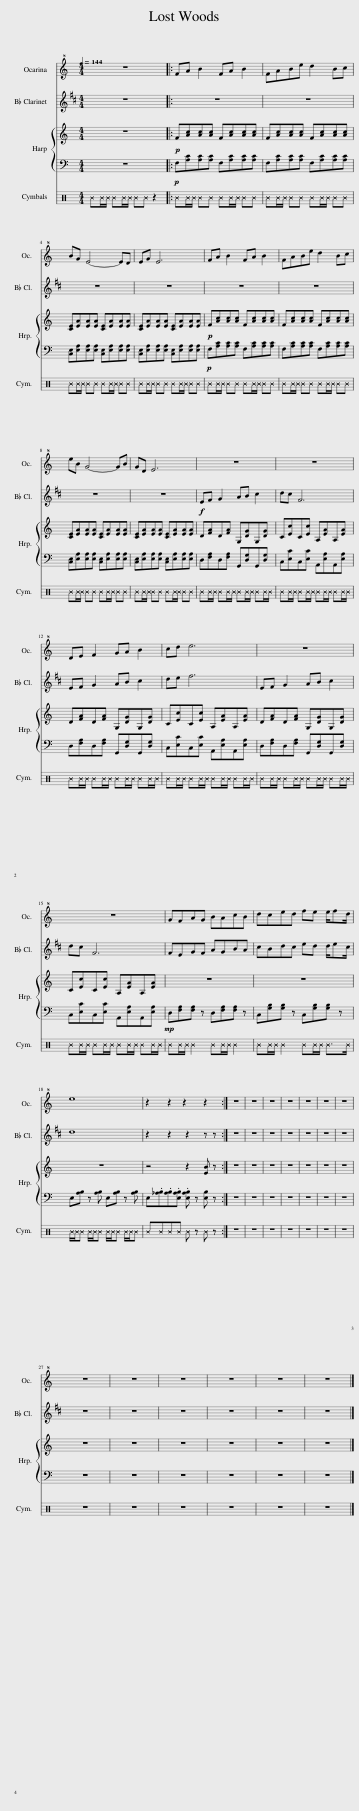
X:1
%%score 1 2 { 3 | 4 } 5
L:1/8
Q:1/4=144
M:4/4
I:linebreak $
K:C
V:1 treble+8
V:2 treble transpose=-2
V:3 treble
V:4 bass
V:5 perc
K:none
V:1
 z8 |: FA B2 FA B2 | FABe d2 Bc |$ BG E4- ED | EG E6 | %5
 FA B2 FA B2 | FABe d2 Bc |$ eB G4- GB | GD E6 | z8 | %10
 z8 |$ DE F2 GA B2 | cd e6 | z8 |$ z8 | %15
 GFAG BAcB | dced fe e/fd/ |$ e8 | z2 z2 z2 z2 :| z8 | %20
 z8 | z8 | z8 | z8 | z8 | %25
 z8 |$ z8 | z8 | z8 | z8 | %30
 z8 | z8 |] %32
V:2
[K:D] z8 |: z8 | z8 |$ z8 | z8 | %5
 z8 | z8 |$ z8 | z8 |!f! EF G2 AB c2 | %10
 dc F6 |$ EF G2 AB c2 | de f6 | EF G2 AB c2 |$ dc F6 | %15
 FEGF AGBA | cBdc ed d/ec/ |$ d8 | z2 z2 z2 z z :| z8 | %20
 z8 | z8 | z8 | z8 | z8 | %25
 z8 |$ z8 | z8 | z8 | z8 | %30
 z8 | z8 |] %32
V:3
 z8 |:!p! F[Ac][Ac][Ac] F[Ac][Ac][Ac] | F[Ac][Ac][Ac] F[Ac][Ac][Ac] |$ [CE][EA][EA][EA] [CE][EA][EA][EA] | [CE][EA][EA][EA] [CE][EA][EA][EA] | %5
!p! F[Ac][Ac][Ac] F[Ac][Ac][Ac] | F[Ac][Ac][Ac] F[Ac][Ac][Ac] |$ [CE][EA][EA][EA] [CE][EA][EA][EA] | [CE][EA][EA][EA] [CE][EA][EA][EA] | D[FA]D[FA] G,[DG]G,[DG] | %10
 C[Ec]C[Ec] A,[EA]A,[EA] |$ D[FA]D[FA] G,[DG]G,[DG] | C[Ec]C[Ec] A,[EA]A,[EA] | D[FA]D[FA] G,[DG]G,[DG] |$ C[Ec]C[Ec] A,[EA]A,[EA] | %15
 z8 | z8 |$ z8 | z4 z2 [EB] z :| z8 | %20
 z8 | z8 | z8 | z8 | z8 | %25
 z8 |$ z8 | z8 | z8 | z8 | %30
 z8 | z8 |] %32
V:4
 z8 |:!p! F,[A,C][A,C][A,C] F,[A,C][A,C][A,C] | F,[A,C][A,C][A,C] F,[A,C][A,C][A,C] |$ [C,E,][E,A,][E,A,][E,A,] [C,E,][E,A,][E,A,][E,A,] | [C,E,][E,A,][E,A,][E,A,] [C,E,][E,A,][E,A,][E,A,] | %5
!p! F,[A,C][A,C][A,C] F,[A,C][A,C][A,C] | F,[A,C][A,C][A,C] F,[A,C][A,C][A,C] |$ [C,E,][E,A,][E,A,][E,A,] [C,E,][E,A,][E,A,][E,A,] | [C,E,][E,A,][E,A,][E,A,] [C,E,][E,A,][E,A,][E,A,] | D,[F,A,]D,[F,A,] G,,[D,G,]G,,[D,G,] | %10
 C,[E,C]C,[E,C] A,,[E,A,]A,,[E,A,] |$ D,[F,A,]D,[F,A,] G,,[D,G,]G,,[D,G,] | C,[E,C]C,[E,C] A,,[E,A,]A,,[E,A,] | D,[F,A,]D,[F,A,] G,,[D,G,]G,,[D,G,] |$ C,[E,C]C,[E,C] A,,[E,A,]A,,[E,A,] | %15
!mp! D,[F,A,][F,A,] z D,[F,A,][F,A,] z | C,[G,B,][G,B,] z C,[G,B,][G,B,] z |$ E,[A,B,] z [A,B,] E,[A,B,] z [A,B,] | E,.[_A,B,].[A,B,].[E,A,B,] .[E,A,B,] z [E,B,] z :| z8 | %20
 z8 | z8 | z8 | z8 | z8 | %25
 z8 |$ z8 | z8 | z8 | z8 | %30
 z8 | z8 |] %32
V:5
 ^B^B/^B/ ^B^B/^B/ ^B^B z2 |: ^B^B/^B/ ^B^B ^B^B/^B/ ^B^B | ^B^B/^B/ ^B^B ^B^B/^B/ ^B^B |$ ^B^B/^B/ ^B^B ^B^B/^B/ ^B^B | ^B^B/^B/ ^B^B ^B^B/^B/ ^B^B | %5
 ^B^B/^B/ ^B^B ^B^B/^B/ ^B^B | ^B^B/^B/ ^B^B ^B^B/^B/ ^B^B |$ ^B^B/^B/ ^B^B ^B^B/^B/ ^B^B | ^B^B/^B/ ^B^B ^B^B/^B/ ^B^B | ^B^B/^B/ ^B^B/^B/ ^B^B/^B/ ^B^B/^B/ | %10
 ^B^B/^B/ ^B^B/^B/ ^B^B/^B/ ^B^B/^B/ |$ ^B^B/^B/ ^B^B/^B/ ^B^B/^B/ ^B^B/^B/ | ^B^B/^B/ ^B^B/^B/ ^B^B/^B/ ^B^B/^B/ | ^B^B/^B/ ^B^B/^B/ ^B^B/^B/ ^B^B/^B/ |$ ^B^B/^B/ ^B^B/^B/ ^B^B/^B/ ^B^B/^B/ | %15
 ^B^B/^B/ ^B2 ^B^B/^B/ ^B2 | ^B^B/^B/ ^B2 ^B^B/^B/ ^B>^B |$ ^B/^B/^B ^B/^B/^B ^B/^B/^B ^B/^B/^B | ^B^B^B^B ^B z ^B z :| z8 | %20
 z8 | z8 | z8 | z8 | z8 | %25
 z8 |$ z8 | z8 | z8 | z8 | %30
 z8 | z8 |] %32
